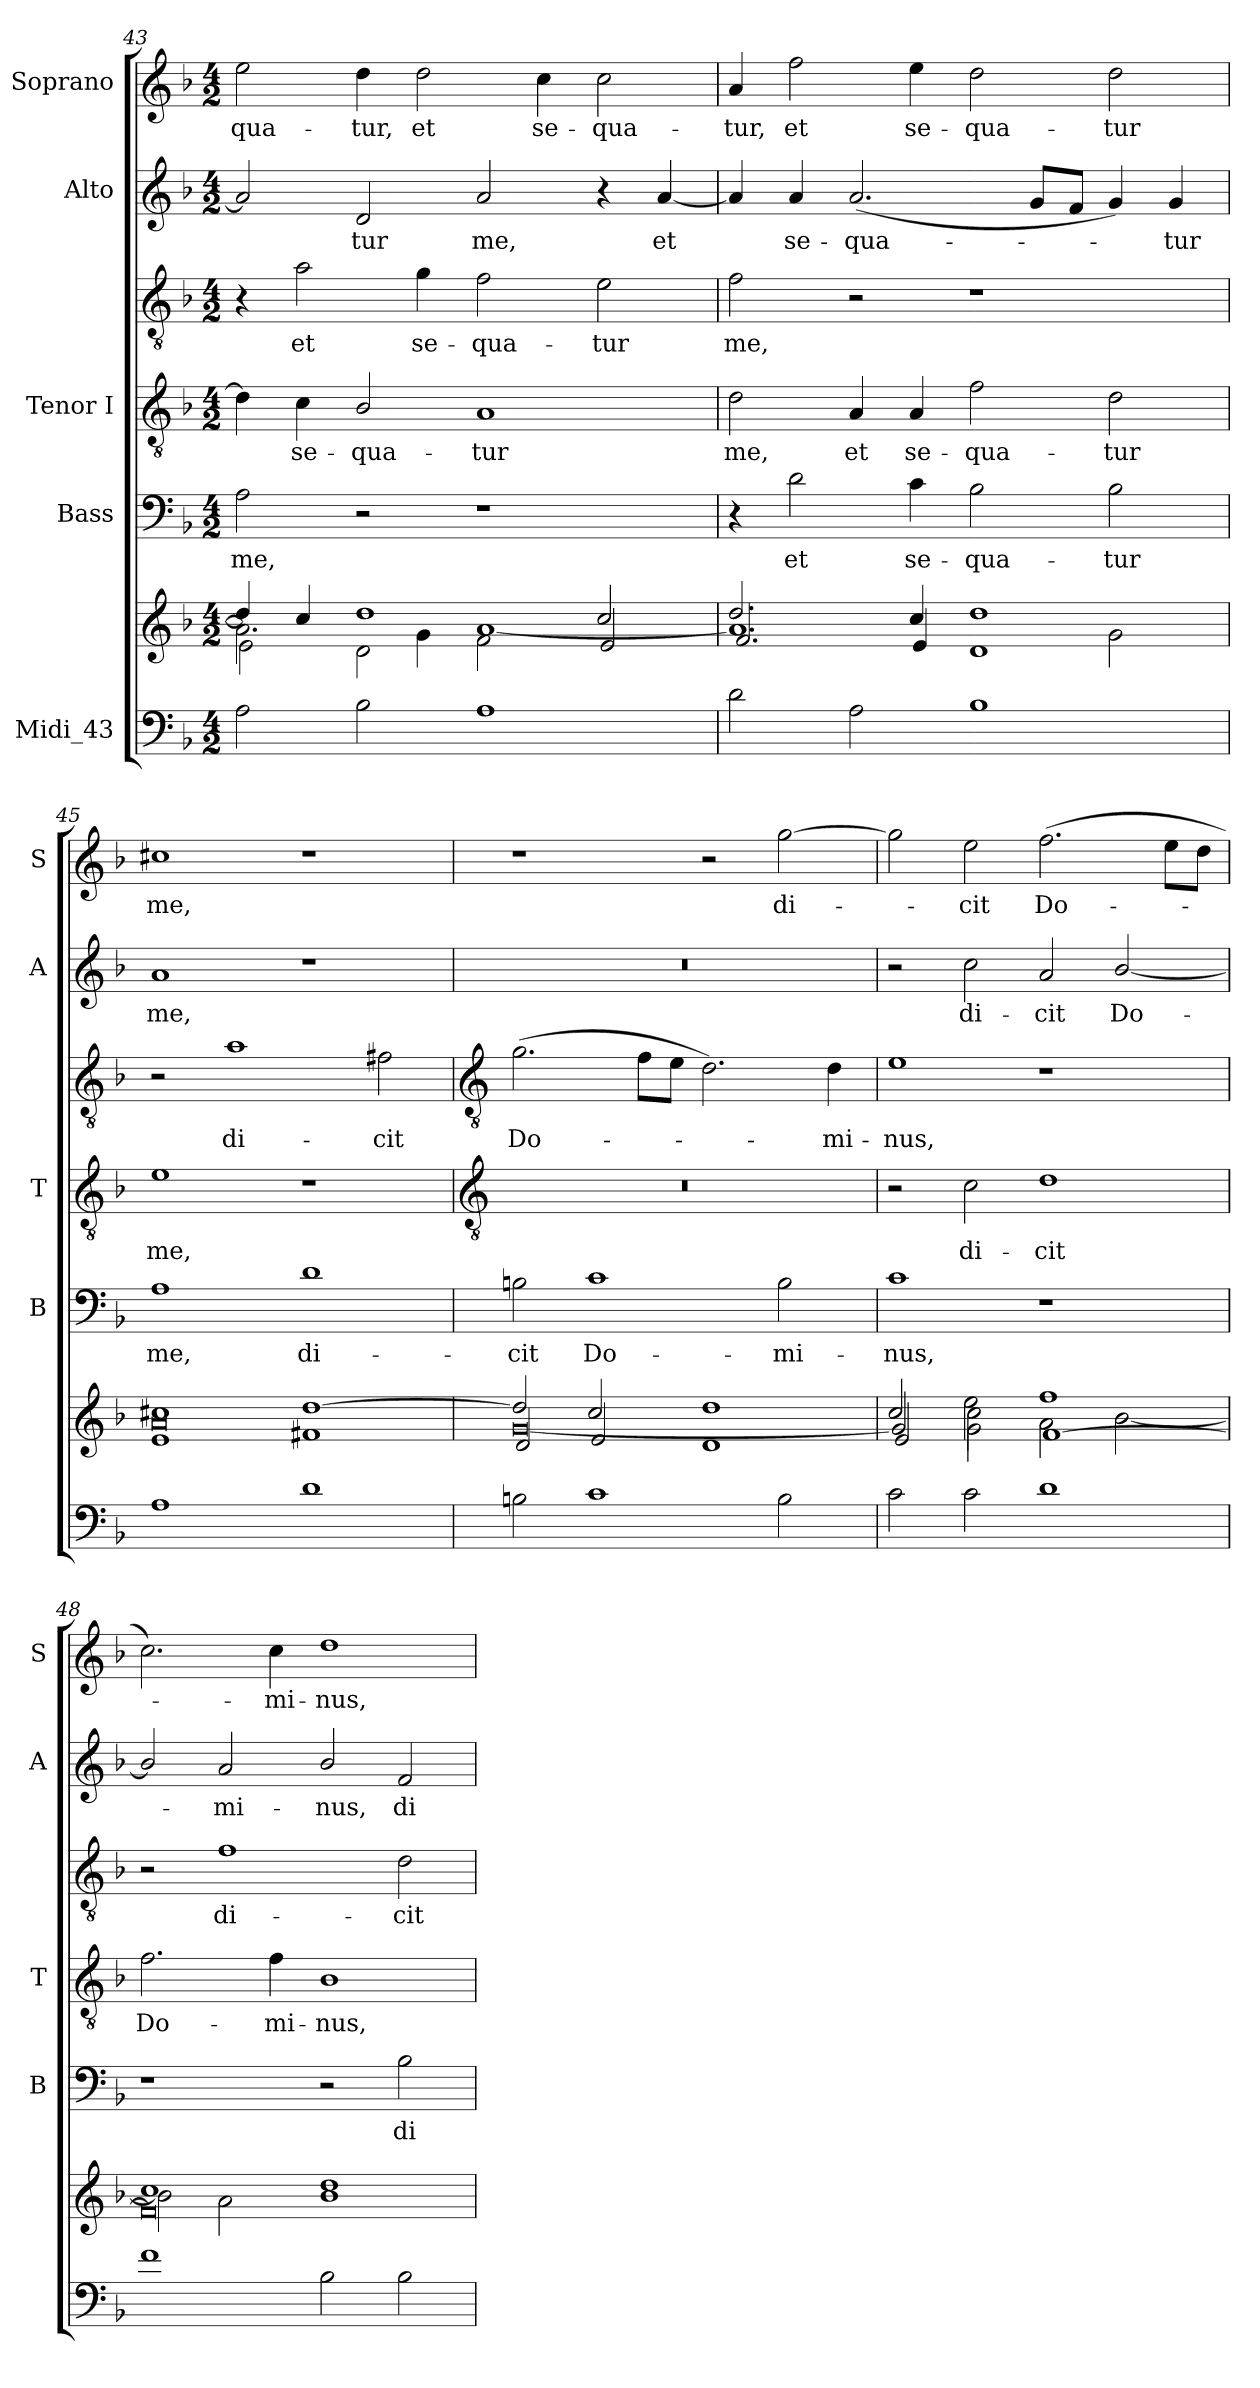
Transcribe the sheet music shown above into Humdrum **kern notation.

**kern	**kern	**kern	**text	**kern	**text	**kern	**text	**kern	**text	**kern	**text
*part5	*part5	*part4	*part4	*part3	*part3	*part3	*part3	*part2	*part2	*part1	*part1
*staff7	*staff6	*staff5	*staff5	*staff4	*staff4	*staff3	*staff3	*staff2	*staff2	*staff1	*staff1
*I"Midi_43	*	*I"Bass	*	*I"Tenor I	*	*	*	*I"Alto	*	*I"Soprano	*
*	*	*I'B	*	*I'T	*	*	*	*I'A	*	*I'S	*
*clefF4	*clefG2	*clefF4	*	*clefGv2	*	*clefGv2	*	*clefG2	*	*clefG2	*
*k[b-]	*k[b-]	*k[b-]	*	*k[b-]	*	*k[b-]	*	*k[b-]	*	*k[b-]	*
*F:	*F:	*F:	*	*F:	*	*F:	*	*F:	*	*F:	*
*M4/2	*M4/2	*M4/2	*	*M4/2	*	*M4/2	*	*M4/2	*	*M4/2	*
=43	=43	=43	=43	=43	=43	=43	=43	=43	=43	=43	=43
*	*^	*	*	*	*	*	*	*	*	*	*
*	*	*^	*	*	*	*	*	*	*	*	*	*
!	!	!	!	!	!LO:LY:b	!	!	!	!	!	!	!	!LO:LY:b
2A	4dd/]	2.a\]	2e\	2A	me,	4d]	.	4r	.	2a]	.	2ee	-qua-
!	!	!	!	!	!	!	!LO:LY:b	!	!LO:LY:b	!	!	!	!
.	4cc/	.	.	.	.	4c	se-	2a	et	.	.	.	.
!	!	!	!	!	!	!	!LO:LY:b	!	!	!	!LO:LY:b	!	!LO:LY:b
2B-	1dd/	.	2d\	2r	.	2B-/	-qua-	.	.	2d	tur	4dd	-tur,
!	!	!	!	!	!	!	!	!	!LO:LY:b	!	!	!	!LO:LY:b
.	.	4g\	.	.	.	.	.	4g	se-	.	.	2dd	et
!	!	!	!	!	!	!	!LO:LY:b	!	!LO:LY:b	!	!LO:LY:b	!	!
1A	.	[1a\	2f\	1r	.	1A	-tur	2f	-qua-	2a	me,	.	.
!	!	!	!	!	!	!	!	!	!	!	!	!	!LO:LY:b
.	.	.	.	.	.	.	.	.	.	.	.	4cc	se-
!	!	!	!	!	!	!	!	!	!LO:LY:b	!	!	!	!LO:LY:b
.	2cc/	.	2e/	.	.	.	.	2e	-tur	4r	.	2cc	-qua-
!	!	!	!	!	!	!	!	!	!	!	!LO:LY:b	!	!
.	.	.	.	.	.	.	.	.	.	[4a	et	.	.
=44	=44	=44	=44	=44	=44	=44	=44	=44	=44	=44	=44	=44	=44
!	!	!	!	!	!	!	!LO:LY:b	!	!LO:LY:b	!	!	!	!LO:LY:b
2d	2.dd/	1.a\]	2.f/	4r	.	2d	me,	2f	me,	4a]	.	4a	-tur,
!	!	!	!	!	!LO:LY:b	!	!	!	!	!	!LO:LY:b	!	!LO:LY:b
.	.	.	.	2d	et	.	.	.	.	4a	se-	2ff	et
!	!	!	!	!	!	!	!LO:LY:b	!	!	!	!LO:LY:b	!	!
2A	.	.	.	.	.	4A	et	2r	.	(<2.a	-qua-	.	.
!	!	!	!	!	!LO:LY:b	!	!LO:LY:b	!	!	!	!	!	!LO:LY:b
.	4cc/	.	4e/	4c	se-	4A	se-	.	.	.	.	4ee	se-
!	!	!	!	!	!LO:LY:b	!	!LO:LY:b	!	!	!	!	!	!LO:LY:b
1B-	1dd/	.	1d\	2B-	-qua-	2f	-qua-	1r	.	.	.	2dd	-qua-
.	.	.	.	.	.	.	.	.	.	8gL	.	.	.
.	.	.	.	.	.	.	.	.	.	8fJ	.	.	.
!	!	!	!	!	!LO:LY:b	!	!LO:LY:b	!	!	!	!	!	!LO:LY:b
.	.	2g\	.	2B-	-tur	2d	-tur	.	.	4g)	.	2dd	-tur
!	!	!	!	!	!	!	!	!	!	!	!LO:LY:b	!	!
.	.	.	.	.	.	.	.	.	.	4g	tur	.	.
=45	=45	=45	=45	=45	=45	=45	=45	=45	=45	=45	=45	=45	=45
!	!	!	!	!	!LO:LY:b	!	!LO:LY:b	!	!	!	!LO:LY:b	!	!LO:LY:b
1A	1cc#X/	0a\	1e\	1A	me,	1e	me,	2r	.	1a	me,	1cc#X	me,
!	!	!	!	!	!	!	!	!	!LO:LY:b	!	!	!	!
.	.	.	.	.	.	.	.	1a	di-	.	.	.	.
!	!	!	!	!	!LO:LY:b	!	!	!	!	!	!	!	!
1d	[1dd/	.	1f#X\	1d	di-	1r	.	.	.	1r	.	1r	.
!	!	!	!	!	!	!	!	!	!LO:LY:b	!	!	!	!
.	.	.	.	.	.	.	.	2f#X	-cit	.	.	.	.
!!LO:LB:g=z
=46	=46	=46	=46	=46	=46	=46	=46	=46	=46	=46	=46	=46	=46
*	*	*	*	*	*	*clefGv2	*	*clefGv2	*	*	*	*	*
!	!	!	!	!	!LO:LY:b	!	!	!	!LO:LY:b	!	!	!	!
2Bn	2dd/]	[0g\	2d/	2Bn	-cit	0r	.	(>2.g	Do-	0r	.	1r	.
!	!	!	!	!	!LO:LY:b	!	!	!	!	!	!	!	!
1c	2cc/	.	2e/	1c	Do-	.	.	.	.	.	.	.	.
.	.	.	.	.	.	.	.	8fL	.	.	.	.	.
.	.	.	.	.	.	.	.	8eJ	.	.	.	.	.
.	1dd/	.	1d\	.	.	.	.	2.d)	.	.	.	2r	.
!	!	!	!	!	!LO:LY:b	!	!	!	!	!	!	!	!LO:LY:b
2B	.	.	.	2B	-mi-	.	.	.	.	.	.	[2gg	di-
!	!	!	!	!	!	!	!	!	!LO:LY:b	!	!	!	!
.	.	.	.	.	.	.	.	4d	mi-	.	.	.	.
=47	=47	=47	=47	=47	=47	=47	=47	=47	=47	=47	=47	=47	=47
!	!	!	!	!	!LO:LY:b	!	!	!	!LO:LY:b	!	!	!	!
2c	2cc/	2g/]	2e/	1c	-nus,	2r	.	1e	-nus,	2r	.	2gg]	.
!	!	!	!	!	!	!	!LO:LY:b	!	!	!	!LO:LY:b	!	!LO:LY:b
2c	2ee\	2cc\	2g\	.	.	2c	di-	.	.	2cc	di-	2ee	cit
!	!	!	!	!	!	!	!LO:LY:b	!	!	!	!LO:LY:b	!	!LO:LY:b
1d	1ff/	2a\	[1f\	1r	.	1d	-cit	1r	.	2a	-cit	(>2.ff	Do-
!	!	!	!	!	!	!	!	!	!	!	!LO:LY:b	!	!
.	.	[2b-\	.	.	.	.	.	.	.	[2b-/	Do-	.	.
.	.	.	.	.	.	.	.	.	.	.	.	8eeL	.
.	.	.	.	.	.	.	.	.	.	.	.	8ddJ	.
=48	=48	=48	=48	=48	=48	=48	=48	=48	=48	=48	=48	=48	=48
!	!	!	!	!	!	!	!LO:LY:b	!	!	!	!	!	!
1f	1cc/	2b-\]	0f\]	1r	.	2.f	Do-	2r	.	2b-/]	.	2.cc)	.
!	!	!	!	!	!	!	!	!	!LO:LY:b	!	!LO:LY:b	!	!
.	.	2a\	.	.	.	.	.	1f	di-	2a	mi-	.	.
!	!	!	!	!	!	!	!LO:LY:b	!	!	!	!	!	!LO:LY:b
.	.	.	.	.	.	4f	-mi-	.	.	.	.	4cc	mi-
!	!	!	!	!	!	!	!LO:LY:b	!	!	!	!LO:LY:b	!	!LO:LY:b
2B-	1dd/	1b-\	.	2r	.	1B-	-nus,	.	.	2b-/	-nus,	1dd	-nus,
!	!	!	!	!	!LO:LY:b	!	!	!	!LO:LY:b	!	!LO:LY:b	!	!
2B-	.	.	.	2B-	di-	.	.	2d	-cit	2f	di-	.	.
*	*v	*v	*v	*	*	*	*	*	*	*	*	*	*
=	=	=	=	=	=	=	=	=	=	=	=
*-	*-	*-	*-	*-	*-	*-	*-	*-	*-	*-	*-
